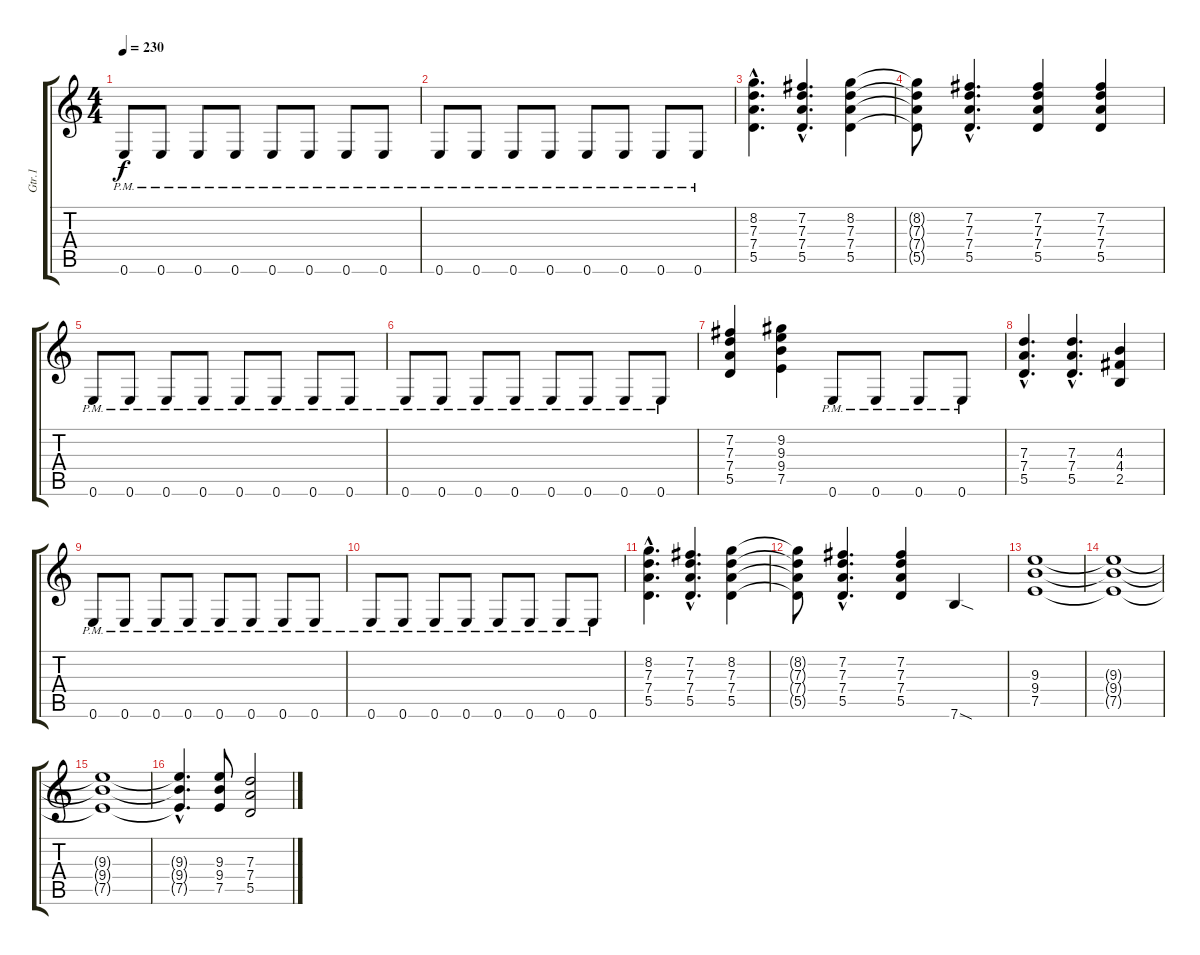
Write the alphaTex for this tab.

\track ("Gtr.1" "Gtr.1") {instrument overdrivenguitar}
\staff {score tabs}
\tuning (E4 B3 G3 D3 A2 E2) {hide}
\ts (4 4)
\tempo 230
\clef g2
\ks c
0.6{pm}.8{dy f} 0.6{pm}.8 0.6{pm}.8 0.6{pm}.8 0.6{pm}.8 0.6{pm}.8 0.6{pm}.8 0.6{pm}.8 |
0.6{pm}.8 0.6{pm}.8 0.6{pm}.8 0.6{pm}.8 0.6{pm}.8 0.6{pm}.8 0.6{pm}.8 0.6{pm}.8 |
(8.2{hac} 7.3{hac} 7.4{hac} 5.5{hac}).4{d} (7.2{hac} 7.3{hac} 7.4{hac} 5.5{hac}).4{d} (8.2 7.3 7.4 5.5).4 |
(8.2{t} 7.3{t} 7.4{t} 5.5{t}).8 (7.2{hac} 7.3{hac} 7.4{hac} 5.5{hac}).4{d} (7.2 7.3 7.4 5.5).4 (7.2 7.3 7.4 5.5).4 |
0.6{pm}.8 0.6{pm}.8 0.6{pm}.8 0.6{pm}.8 0.6{pm}.8 0.6{pm}.8 0.6{pm}.8 0.6{pm}.8 |
0.6{pm}.8 0.6{pm}.8 0.6{pm}.8 0.6{pm}.8 0.6{pm}.8 0.6{pm}.8 0.6{pm}.8 0.6{pm}.8 |
(7.2 7.3 7.4 5.5).4 (9.2 9.3 9.4 7.5).4 0.6{pm}.8 0.6{pm}.8 0.6{pm}.8 0.6{pm}.8 |
(7.3{hac} 7.4{hac} 5.5{hac}).4{d} (7.3{hac} 7.4{hac} 5.5{hac}).4{d} (4.3 4.4 2.5).4 |
0.6{pm}.8 0.6{pm}.8 0.6{pm}.8 0.6{pm}.8 0.6{pm}.8 0.6{pm}.8 0.6{pm}.8 0.6{pm}.8 |
0.6{pm}.8 0.6{pm}.8 0.6{pm}.8 0.6{pm}.8 0.6{pm}.8 0.6{pm}.8 0.6{pm}.8 0.6{pm}.8 |
(8.2{hac} 7.3{hac} 7.4{hac} 5.5{hac}).4{d} (7.2{hac} 7.3{hac} 7.4{hac} 5.5{hac}).4{d} (8.2 7.3 7.4 5.5).4 |
(8.2{t} 7.3{t} 7.4{t} 5.5{t}).8 (7.2{hac} 7.3{hac} 7.4{hac} 5.5{hac}).4{d} (7.2 7.3 7.4 5.5).4 7.6{sod}.4 |
(9.3 9.4 7.5).1 |
(9.3{t} 9.4{t} 7.5{t}).1 |
(9.3{t} 9.4{t} 7.5{t}).1 |
(9.3{hac t} 9.4{hac t} 7.5{hac t}).4{d} (9.3 9.4 7.5).8 (7.3 7.4 5.5).2
